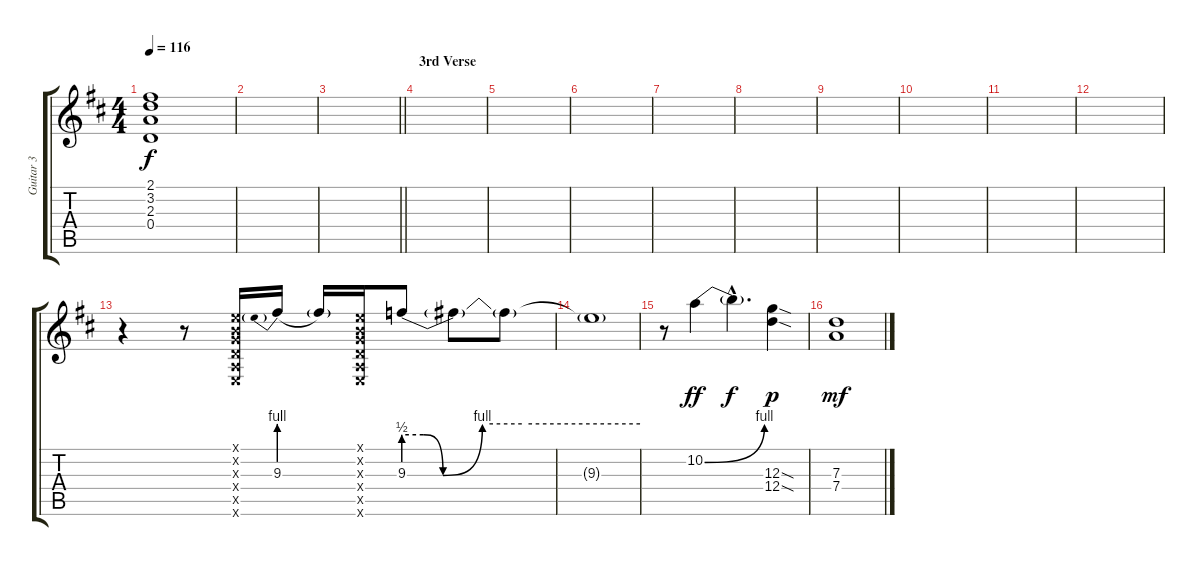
\track ("Guitar 3" "Guitar 3") {instrument distortionguitar}
\staff {score tabs}
\tuning (E4 B3 G3 D3 A2 E2) {hide}
\ts (4 4)
\tempo 116
\clef g2
\ks d
(2.1{t} 3.2{t} 2.3{t} 0.4{t}).1{dy f volume 0 instrument distortionguitar} |
|
\barLineRight lightlight
|
\section ("" "3rd Verse")
|
|
|
|
|
|
|
|
|
r.4{volume 16 instrument distortionguitar} r.8 (0.1{x} 0.2{x} 0.3{x} 0.4{x} 0.5{x} 0.6{x}).16 9.3{be (prebend 0 4 60 4)}.16 9.3{t}.16 (0.1{x} 0.2{x} 0.3{x} 0.4{x} 0.5{x} 0.6{x}).16 9.3{be (custom 0 2 5 2 10 0 20 4 30 4 60 4)}.8 9.3{t}.8 9.3{t}.8 |
9.3{t}.1 |
r.8 10.2{be (bend 0 0 60 4)}.4{dy ff} 10.2{hac t}.4{d dy f} (12.3{sod} 12.4{sod}).4{dy p} |
(7.3 7.4).1{dy mf}
